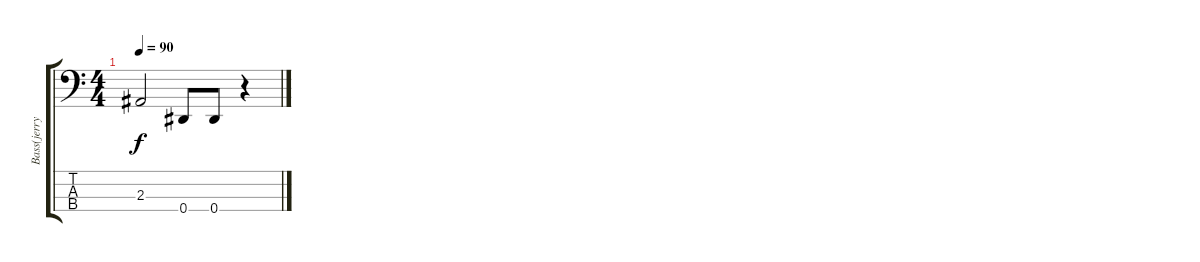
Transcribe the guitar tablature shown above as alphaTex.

\track ("Bass(jerry)" "Bass(jerry") {instrument electricbassfinger}
\staff {score tabs}
\tuning (Gb2 Db2 Ab1 Eb1) {hide}
\ts (4 4)
\tempo 90
\clef f4
\ks c
2.3{t}.2{dy f} 0.4.8 0.4.8 r.4
